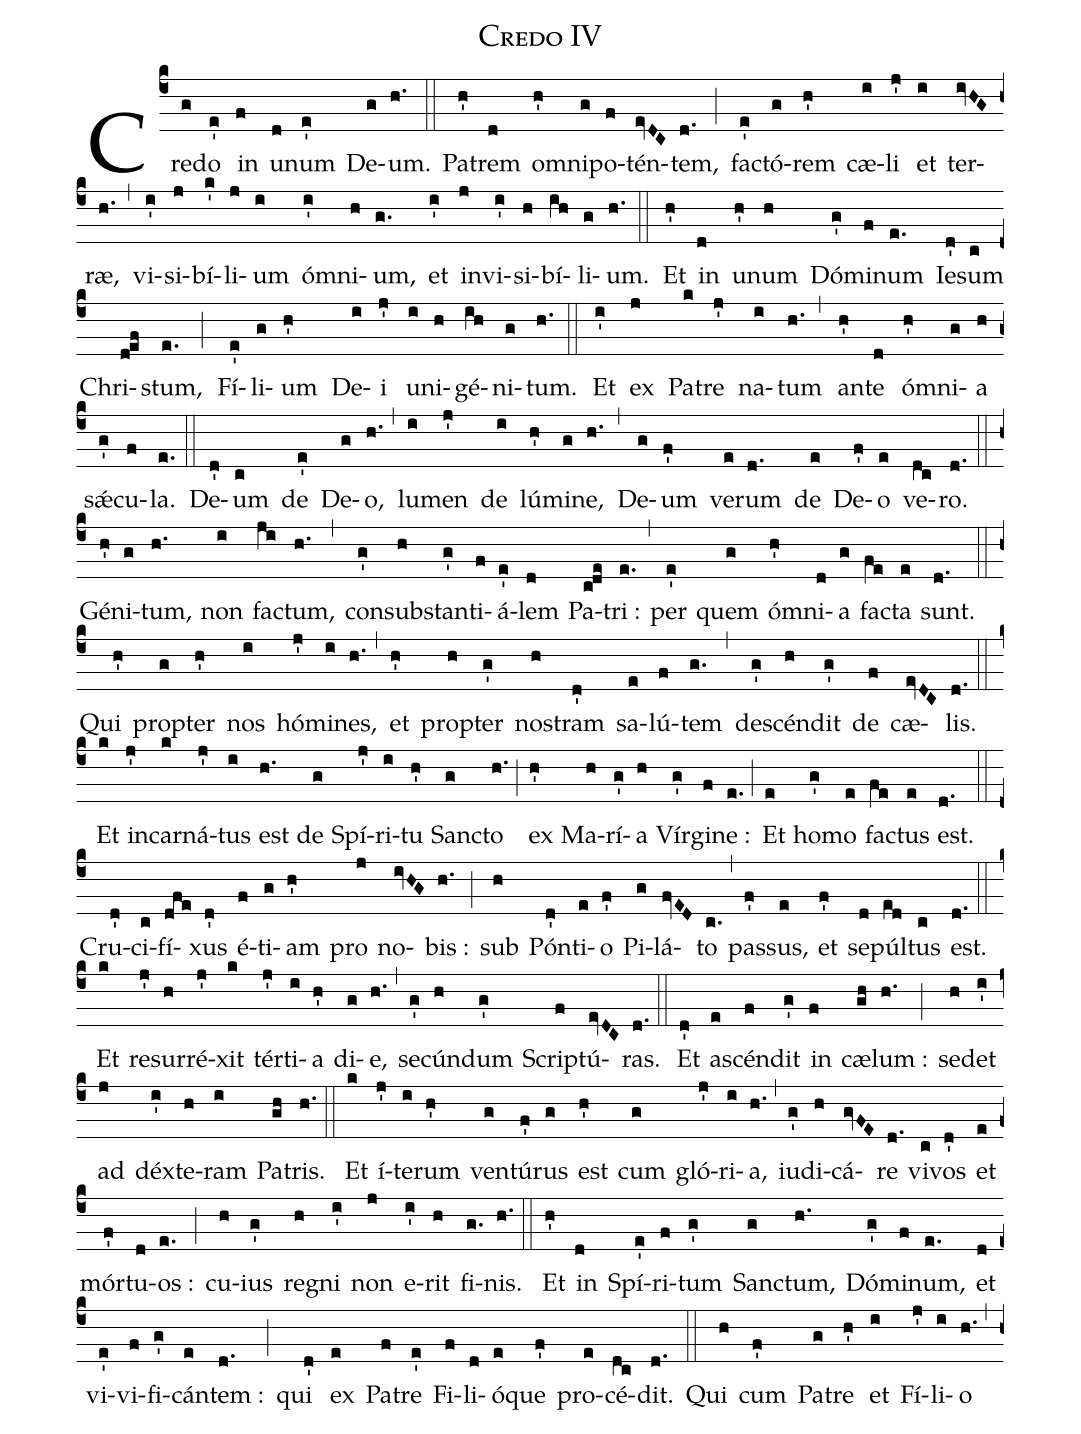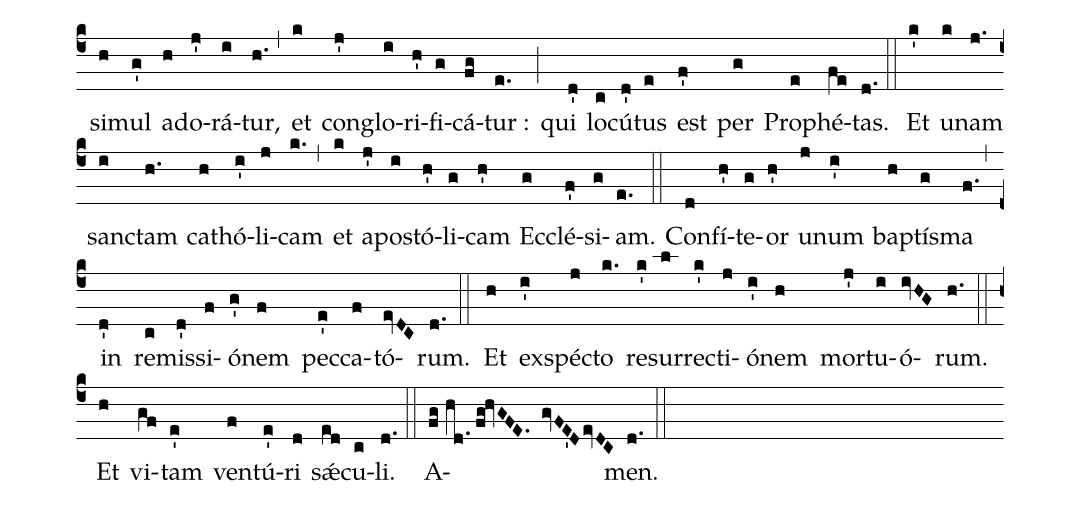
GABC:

name:Credo IV;
%%
(c4) Cr{e}(g)do(e') in(f) u(d)num(e') De(g)um.(h.) (::)

Pa(h')trem(d) o(h')mni(g)po(f)tén(evDC)tem,(d.) (;) fa(e')ctó(g)rem(h') cæ(i)li(j') et(i) ter(ivHG)ræ,(h.) (,) vi(i')si(j)bí(k')li(j)um(i) ó(i')mni(h)um,(g.) et(i') in(j)vi(i')si(h)bí(ih)li(g)um.(h.) (::)

Et(h') in(d) u(h')num(h) Dó(g')mi(f)num(e.) Ie(d')sum(c) Chri-(d!ef)stum,(e.) (;) Fí(e')li(g)um(h') De(i)i(j') u(i)ni(h)gé(ih)ni(g)tum.(h.) (::)

Et(i') ex(j) Pa(k)tre(j') na(i)tum(h.) (,) an(h')te(d) ó(h')mni(g)a(h) sǽ(g')cu(f)la.(e.) (::)

De(d')um(c) de(e') De(g)o,(h.) (,) lu(i)men(j') de(i) lú(h')mi(g)ne,(h.) (,) De(g)um(f') ve(e)rum(d.) de(e) De(f')o(e) ve(dc)ro.(d.) (::)

Gé(h')ni(g)tum,(h.) non(i) fa(ji)ctum,(h.) (,) con(g')sub(h)stan(g')ti(f)á(e')lem(d) Pa-(c!de)tri :(e.) (,) per(e') quem(g) ó(h')mni(d)a(g) fa(fe)cta(e) sunt.(d.) (::)

Qui(h') pro(g)pter(h') nos(i) hó(j')mi(i)nes,(h.) (,) et(h') pro(h)pter(g') no(h)stram(d') sa(e)lú(f)tem(g.) (,) de(g')scén(h)dit(g') de(f) cæ(evDC)lis.(d.) (::)

Et(k) in(j')car(k)ná(j')tus(i) est(h.) de(g) Spí(j')ri(i)tu(h') San(g)cto(h.) (;) ex(h') Ma(h)rí(g')a(h) Vír(g')gi(f)ne :(e.) (;) Et(e) ho(g')mo(e) fa(fe)ctus(e) est.(d.) (::)

Cru(d')ci(c)fí(dfe)xus(d') é(f)ti(g)am(h') pro(j) no(ivHG)bis :(h.) (;) sub(h) Pón(d')ti(e)o(f') Pi(g)lá(fvED)to(c.) (,) pas(f')sus,(e) et(f') se(d)pú(ed)ltus(c) est.(d.) (::)

Et(k) re(j')sur(h)ré(j')xit(k) tér(j')ti(i)a(h') di(g)e,(h.) (,) se(g')cún(h)dum(g') Scri(f)ptú(evDC)ras.(d.) (::)

Et(d') a(e)scén(f)dit(g') in(f) cæ(gh)lum :(h.) (;) se(h)det(i') ad(j) déx(i')te(h)ram(i) Pa(gh)tris.(h.) (::)

Et(k) í(j')te(i)rum(h') ven(g)tú(f')rus(g) est(h') cum(g) gló(j')ri(i)a,(h.) (,) iu(g')di(h)cá(gvFE)re(d.) vi(c)vos(d') et(e) mór(f')tu(d)os :(e.) (;) cu(h)ius(g') re(h)gni(i') non(j) e(i')rit(h) fi(g.)nis.(h.) (::)

Et(h') in(d) Spí(e')ri(f)tum(g') San(g)ctum,(h.) Dó(g')mi(f)num,(e.) et(d) vi(e')vi(f)fi(g')cán(e)tem :(d.) (;) qui(d') ex(e) Pa(f)tre(e') Fi(f)li(d)ó(e)que(f') pro(e)cé(dc)dit.(d.) (::)

Qui(h) cum(f') Pa(g)tre(h') et(i) Fí(j')li(i)o(h.) (,) si(h)mul(g') ad(h)o(j')rá(i)tur,(h.) (,) et(k) con(j')glo(i)ri(h')fi(g)cá(fg)tur :(e.) (;) qui(d') lo(c)cú(d')tus(e) est(f') per(g) Pro(e)phé(fe)tas.(d.) (::)

Et(k') u(k)nam(j.) san(i)ctam(h.) ca(h)thó(i')li(j)cam(k.) (,) et(k) a(j')po(i)stó(h')li(g)cam(h') Ec(g)clé(f')si(g)am.(e.) (::)

Con(d)fí(h')te(g)or(h') u(j)num(i') ba(h)ptís(g)ma(f.) (,) in(d') re(c)mis(d')si(f)ó(g')nem(f) pec(e')ca(f)tó(evDC)rum.(d.) (::)

Et(h) ex(i')spé(j)cto(k.) re(k')sur(l)rec(k')ti(j)ó(i')nem(h) mor(j')tu(i)ó(ivHG)rum.(h.) (::)

Et(h) vi(gf)tam(e') ven(f)tú(e')ri(d) sǽ(ed)cu(c)li.(d.) (::)

A(fg/!/hd.!//fg!hvGFE.! gvFE'DevDC)men.(d.) (::)
